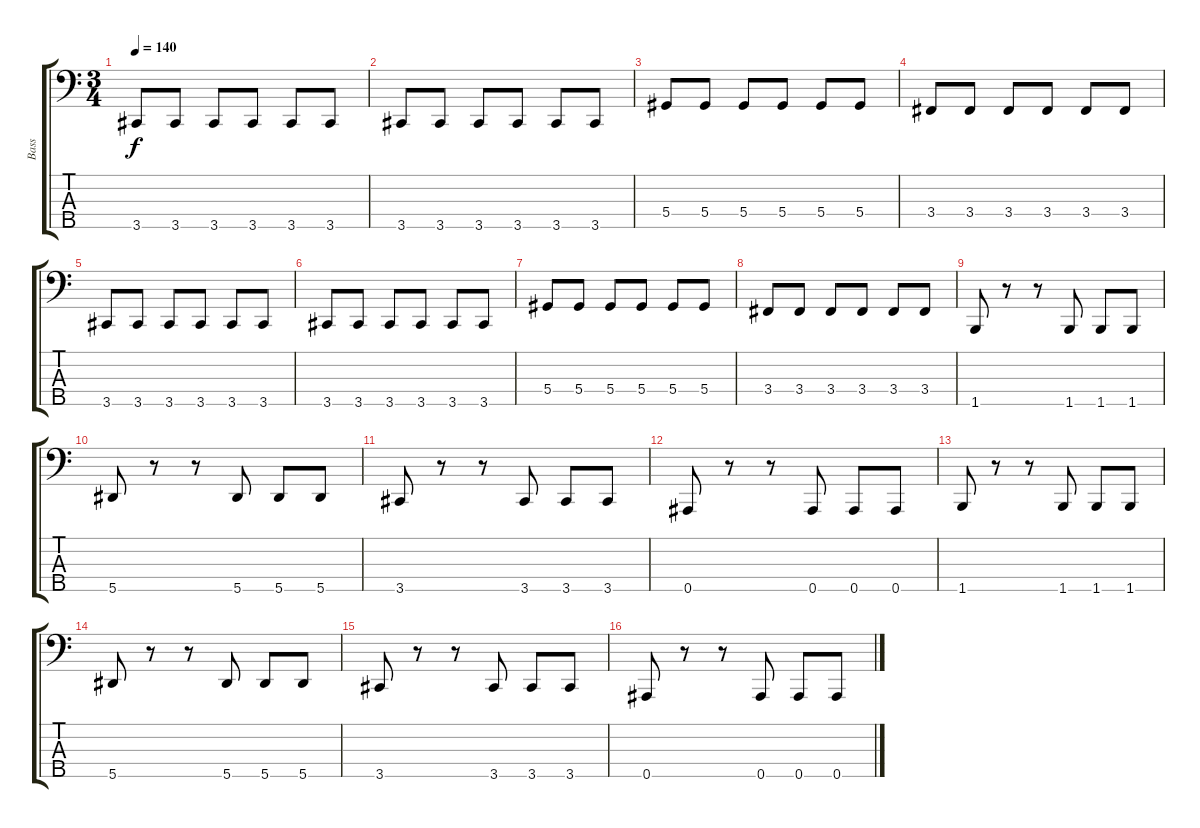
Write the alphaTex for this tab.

\track ("Bass" "Bass") {instrument electricbassfinger}
\staff {score tabs}
\tuning (Gb2 Db2 Ab1 Eb1 Bb0) {hide}
\ts (3 4)
\tempo 140
\clef f4
\ks c
3.5.8{dy f} 3.5.8 3.5.8 3.5.8 3.5.8 3.5.8 |
3.5.8 3.5.8 3.5.8 3.5.8 3.5.8 3.5.8 |
5.4.8 5.4.8 5.4.8 5.4.8 5.4.8 5.4.8 |
3.4.8 3.4.8 3.4.8 3.4.8 3.4.8 3.4.8 |
3.5.8 3.5.8 3.5.8 3.5.8 3.5.8 3.5.8 |
3.5.8 3.5.8 3.5.8 3.5.8 3.5.8 3.5.8 |
5.4.8 5.4.8 5.4.8 5.4.8 5.4.8 5.4.8 |
3.4.8 3.4.8 3.4.8 3.4.8 3.4.8 3.4.8 |
1.5.8 r.8 r.8 1.5.8 1.5.8 1.5.8 |
5.5.8 r.8 r.8 5.5.8 5.5.8 5.5.8 |
3.5.8 r.8 r.8 3.5.8 3.5.8 3.5.8 |
0.5.8 r.8 r.8 0.5.8 0.5.8 0.5.8 |
1.5.8 r.8 r.8 1.5.8 1.5.8 1.5.8 |
5.5.8 r.8 r.8 5.5.8 5.5.8 5.5.8 |
3.5.8 r.8 r.8 3.5.8 3.5.8 3.5.8 |
0.5.8 r.8 r.8 0.5.8 0.5.8 0.5.8
